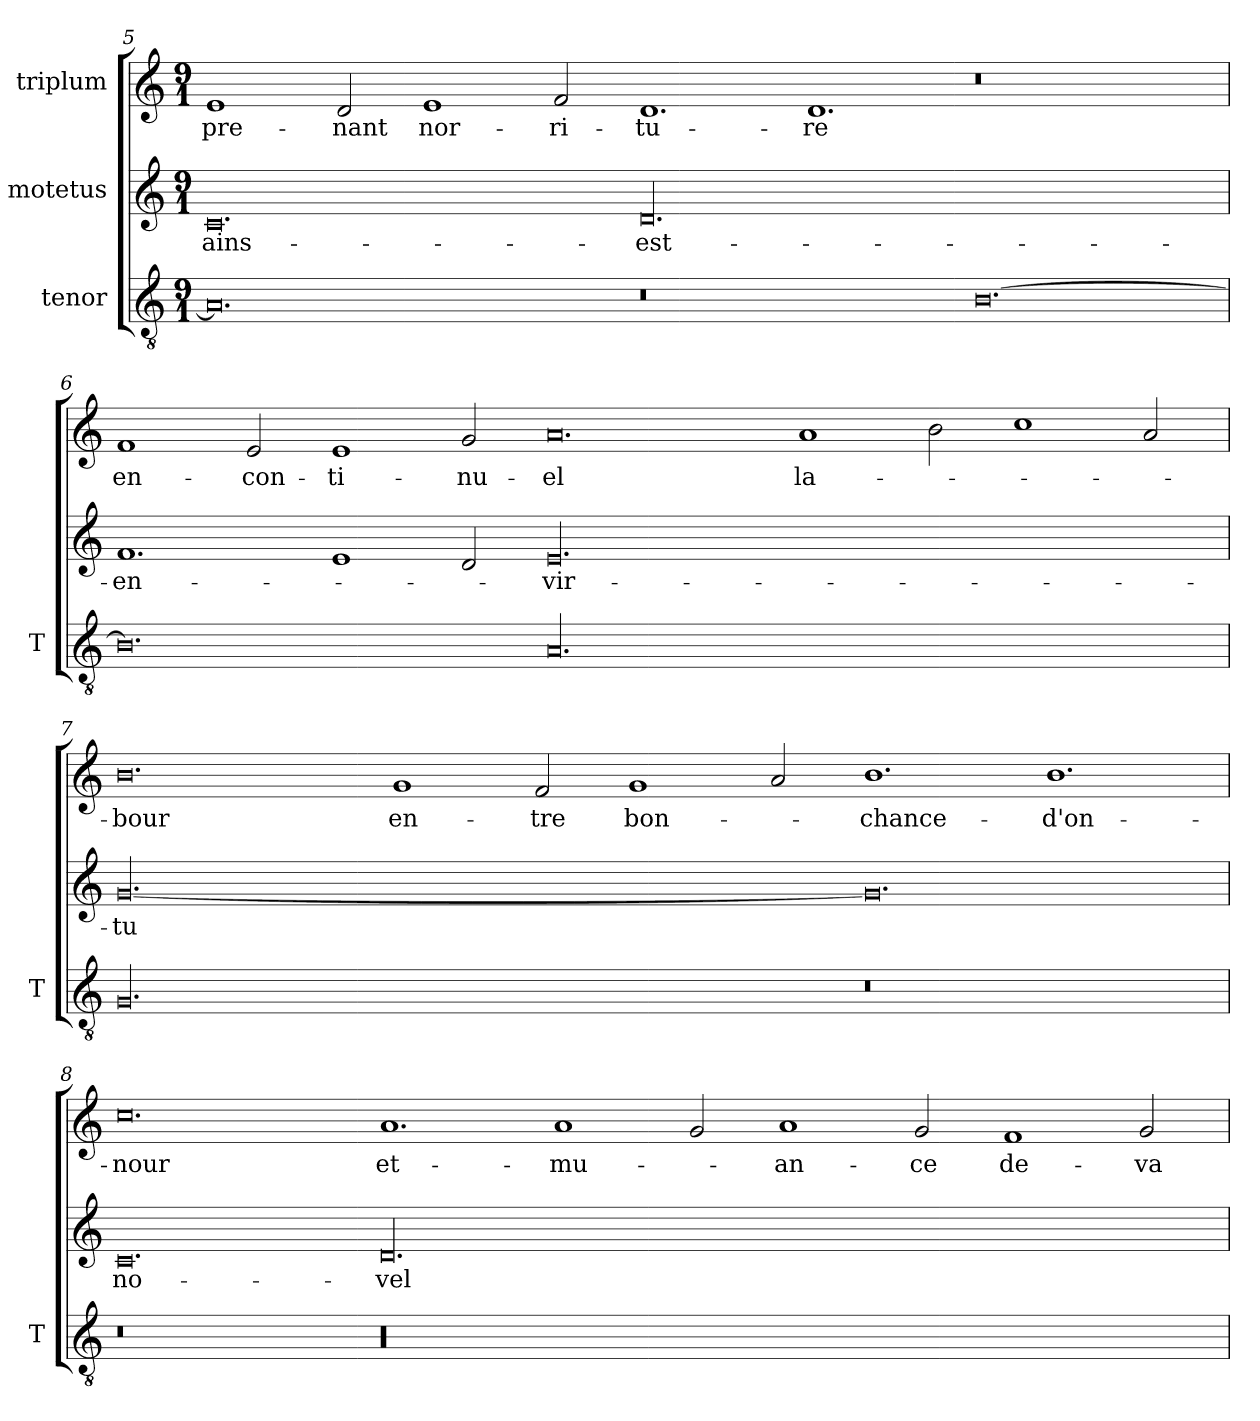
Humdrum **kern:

**kern	**kern	**text	**kern	**text
*part3	*part2	*part2	*part1	*part1
*staff3	*staff2	*staff2	*staff1	*staff1
*I"tenor	*I"motetus	*	*I"triplum	*
*I'T	*	*	*	*
*clefGv2	*clefG2	*	*clefG2	*
*k[]	*k[]	*	*k[]	*
*C:	*C:	*	*C:	*
*M9/1	*M9/1	*	*M9/1	*
=5	=5	=5	=5	=5
0.A/]	0.c/	ains-	1e/	pre-
.	.	.	2d/	-nant
.	.	.	1e/	nor-
.	.	.	2f/	-ri-
0.r	00.d/	est-	1.d/	-tu-
.	.	.	1.d/	-re
[0.B\	.	.	0.r	.
=6	=6	=6	=6	=6
0.B\]	1.f/	en-	1f/	en-
.	.	.	2e/	con-
.	1e/	.	1e/	-ti-
.	2d/	.	2g/	-nu-
00.A/	00.e/	vir-	0.a/	-el
.	.	.	1a/	la-
.	.	.	2b\	.
.	.	.	1cc\	.
.	.	.	2a/	.
=7	=7	=7	=7	=7
00.G/	[00.g/	-tu	0.b\	-bour
.	.	.	1g/	en-
.	.	.	2f/	-tre
.	.	.	1g/	bon-
.	.	.	2a/	.
0.r	0.g/]	.	1.b\	chance-
.	.	.	1.b\	d'on-
!!LO:PB:g=z
=8	=8	=8	=8	=8
0.r	0.c/	no-	0.cc\	-nour
00.r	00.d/	-vel-	1.a/	et-
.	.	.	1a/	mu-
.	.	.	2g/	.
.	.	.	1a/	-an-
.	.	.	2g/	-ce
.	.	.	1f/	de-
.	.	.	2g/	va-
=	=	=	=	=
*-	*-	*-	*-	*-
